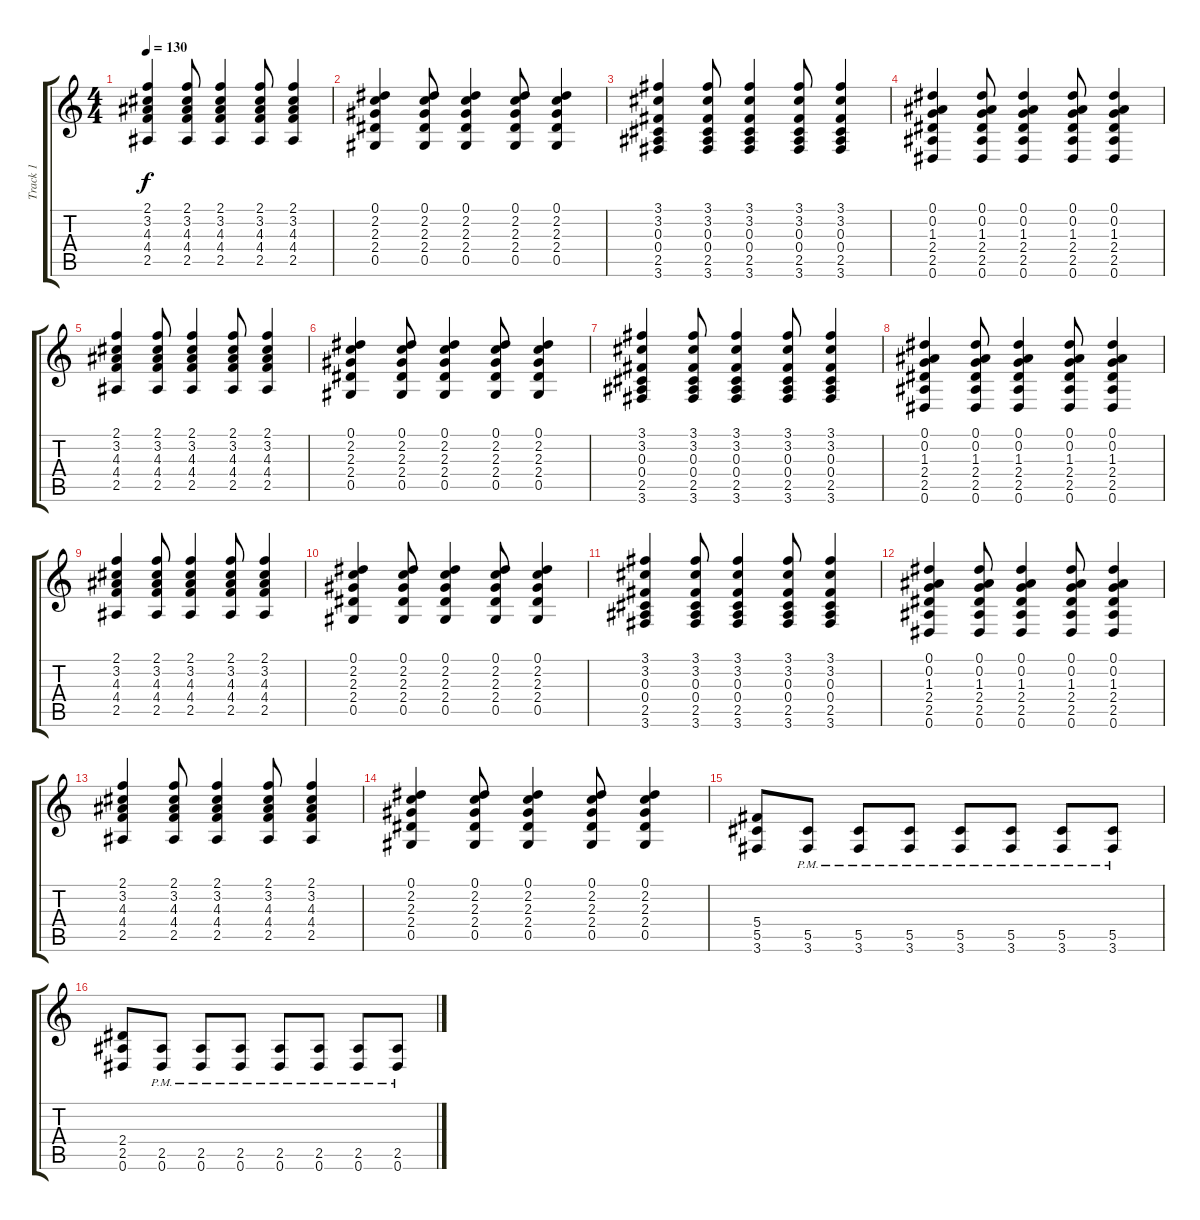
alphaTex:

\track ("Track 1" "Track 1") {instrument electricguitarclean}
\staff {score tabs}
\tuning (Eb4 Bb3 Gb3 Db3 Ab2 Eb2) {hide}
\ts (4 4)
\tempo 130
\clef g2
\ks c
(2.1 3.2 4.3 4.4 2.5).4{dy f instrument electricguitarclean} (2.1 3.2 4.3 4.4 2.5).8 (2.1 3.2 4.3 4.4 2.5).4 (2.1 3.2 4.3 4.4 2.5).8 (2.1 3.2 4.3 4.4 2.5).4 |
(0.1 2.2 2.3 2.4 0.5).4 (0.1 2.2 2.3 2.4 0.5).8 (0.1 2.2 2.3 2.4 0.5).4 (0.1 2.2 2.3 2.4 0.5).8 (0.1 2.2 2.3 2.4 0.5).4 |
(3.1 3.2 0.3 0.4 2.5 3.6).4 (3.1 3.2 0.3 0.4 2.5 3.6).8 (3.1 3.2 0.3 0.4 2.5 3.6).4 (3.1 3.2 0.3 0.4 2.5 3.6).8 (3.1 3.2 0.3 0.4 2.5 3.6).4 |
(0.1 0.2 1.3 2.4 2.5 0.6).4 (0.1 0.2 1.3 2.4 2.5 0.6).8 (0.1 0.2 1.3 2.4 2.5 0.6).4 (0.1 0.2 1.3 2.4 2.5 0.6).8 (0.1 0.2 1.3 2.4 2.5 0.6).4 |
(2.1 3.2 4.3 4.4 2.5).4 (2.1 3.2 4.3 4.4 2.5).8 (2.1 3.2 4.3 4.4 2.5).4 (2.1 3.2 4.3 4.4 2.5).8 (2.1 3.2 4.3 4.4 2.5).4 |
(0.1 2.2 2.3 2.4 0.5).4 (0.1 2.2 2.3 2.4 0.5).8 (0.1 2.2 2.3 2.4 0.5).4 (0.1 2.2 2.3 2.4 0.5).8 (0.1 2.2 2.3 2.4 0.5).4 |
(3.1 3.2 0.3 0.4 2.5 3.6).4 (3.1 3.2 0.3 0.4 2.5 3.6).8 (3.1 3.2 0.3 0.4 2.5 3.6).4 (3.1 3.2 0.3 0.4 2.5 3.6).8 (3.1 3.2 0.3 0.4 2.5 3.6).4 |
(0.1 0.2 1.3 2.4 2.5 0.6).4 (0.1 0.2 1.3 2.4 2.5 0.6).8 (0.1 0.2 1.3 2.4 2.5 0.6).4 (0.1 0.2 1.3 2.4 2.5 0.6).8 (0.1 0.2 1.3 2.4 2.5 0.6).4 |
(2.1 3.2 4.3 4.4 2.5).4{instrument distortionguitar} (2.1 3.2 4.3 4.4 2.5).8 (2.1 3.2 4.3 4.4 2.5).4 (2.1 3.2 4.3 4.4 2.5).8 (2.1 3.2 4.3 4.4 2.5).4 |
(0.1 2.2 2.3 2.4 0.5).4 (0.1 2.2 2.3 2.4 0.5).8 (0.1 2.2 2.3 2.4 0.5).4 (0.1 2.2 2.3 2.4 0.5).8 (0.1 2.2 2.3 2.4 0.5).4 |
(3.1 3.2 0.3 0.4 2.5 3.6).4 (3.1 3.2 0.3 0.4 2.5 3.6).8 (3.1 3.2 0.3 0.4 2.5 3.6).4 (3.1 3.2 0.3 0.4 2.5 3.6).8 (3.1 3.2 0.3 0.4 2.5 3.6).4 |
(0.1 0.2 1.3 2.4 2.5 0.6).4 (0.1 0.2 1.3 2.4 2.5 0.6).8 (0.1 0.2 1.3 2.4 2.5 0.6).4 (0.1 0.2 1.3 2.4 2.5 0.6).8 (0.1 0.2 1.3 2.4 2.5 0.6).4 |
(2.1 3.2 4.3 4.4 2.5).4 (2.1 3.2 4.3 4.4 2.5).8 (2.1 3.2 4.3 4.4 2.5).4 (2.1 3.2 4.3 4.4 2.5).8 (2.1 3.2 4.3 4.4 2.5).4 |
(0.1 2.2 2.3 2.4 0.5).4 (0.1 2.2 2.3 2.4 0.5).8 (0.1 2.2 2.3 2.4 0.5).4 (0.1 2.2 2.3 2.4 0.5).8 (0.1 2.2 2.3 2.4 0.5).4 |
(5.4 5.5 3.6).8 (5.5{pm} 3.6{pm}).8 (5.5{pm} 3.6{pm}).8 (5.5{pm} 3.6{pm}).8 (5.5{pm} 3.6{pm}).8 (5.5{pm} 3.6{pm}).8 (5.5{pm} 3.6{pm}).8 (5.5{pm} 3.6{pm}).8 |
(2.4 2.5 0.6).8 (2.5{pm} 0.6{pm}).8 (2.5{pm} 0.6{pm}).8 (2.5{pm} 0.6{pm}).8 (2.5{pm} 0.6{pm}).8 (2.5{pm} 0.6{pm}).8 (2.5{pm} 0.6{pm}).8 (2.5{pm} 0.6{pm}).8
